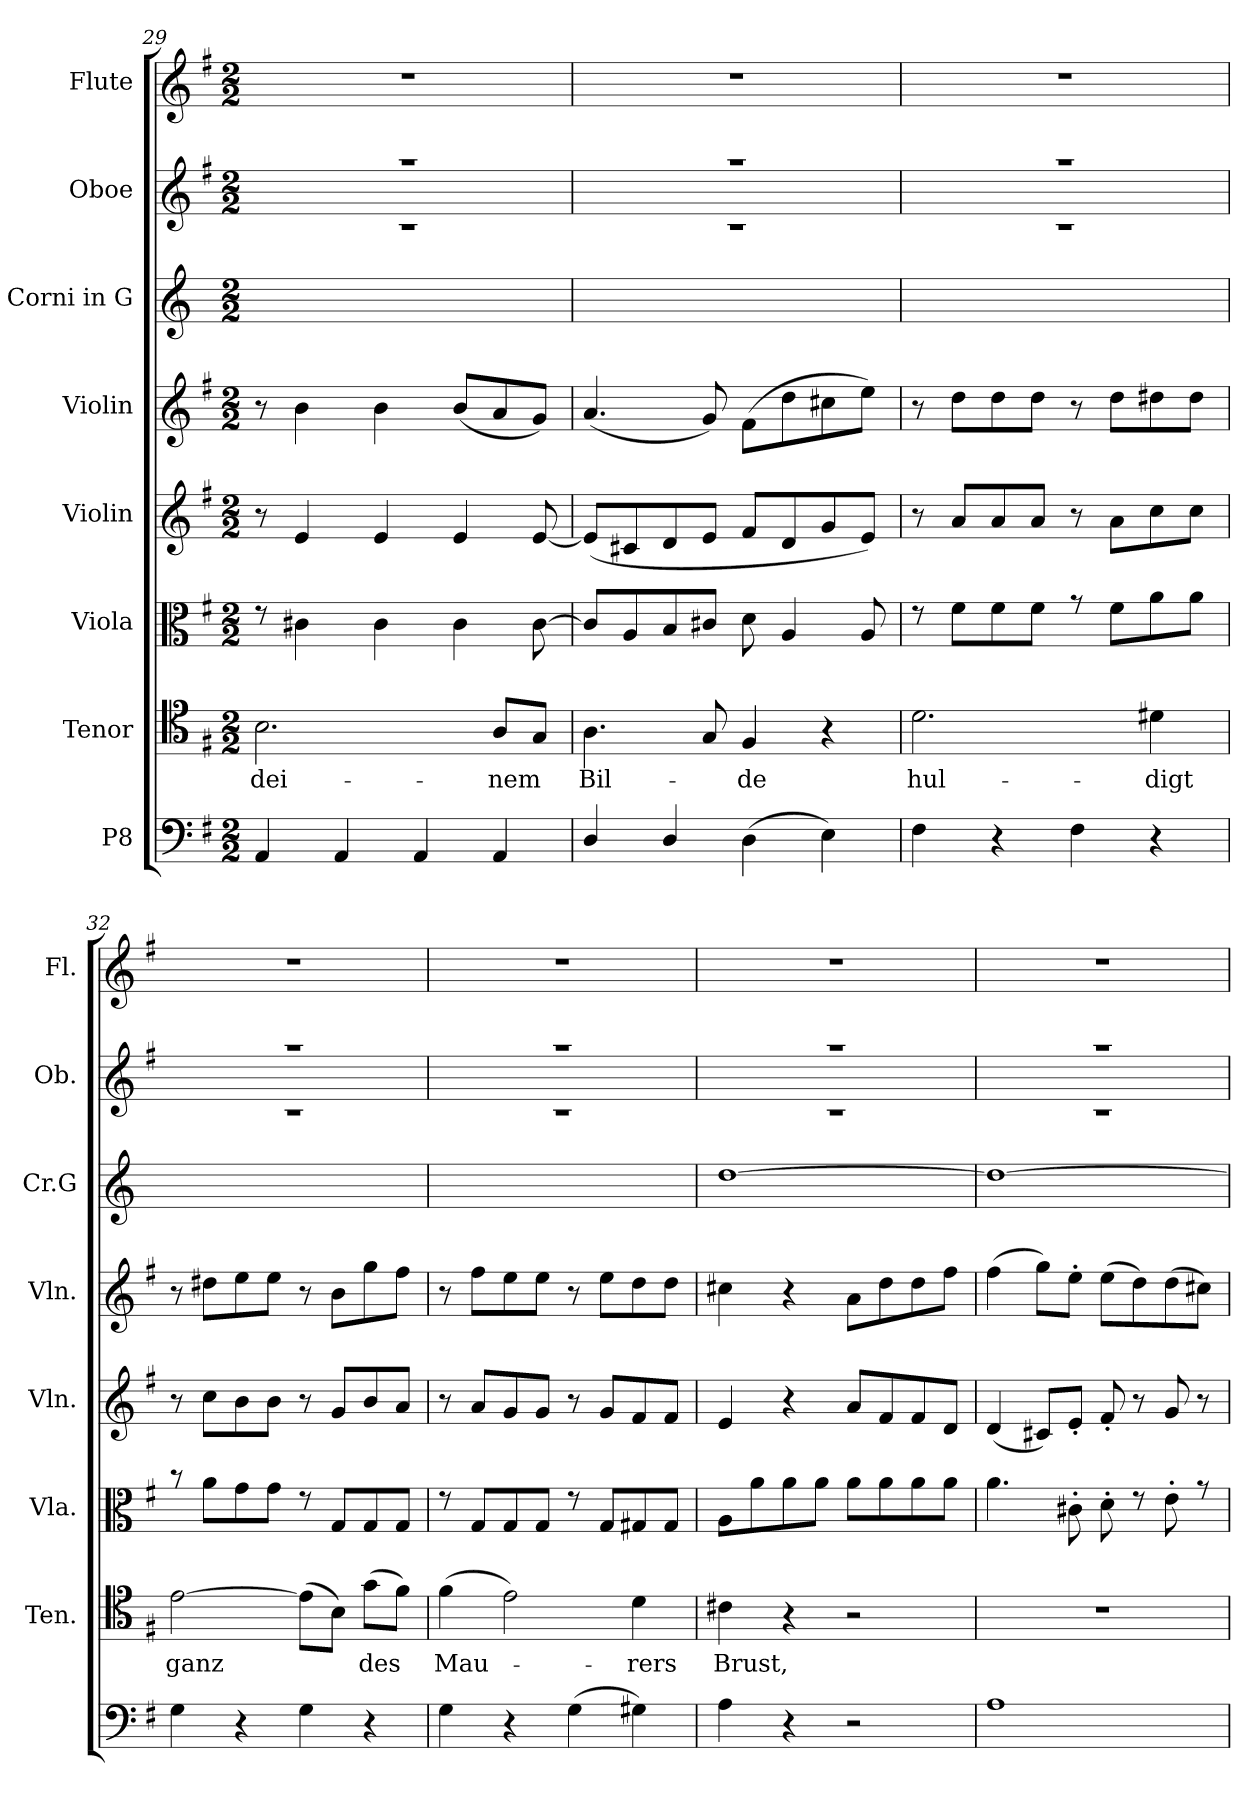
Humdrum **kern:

**kern	**kern	**text	**kern	**kern	**kern	**kern	**kern	**kern
*part8	*part7	*part7	*part6	*part5	*part4	*part3	*part2	*part1
*staff8	*staff7	*staff7	*staff6	*staff5	*staff4	*staff3	*staff2	*staff1
*I"P8	*I"Tenor	*	*I"Viola	*I"Violin	*I"Violin	*I"Corni in G	*I"Oboe	*I"Flute
*	*I'Ten.	*	*I'Vla.	*I'Vln.	*I'Vln.	*I'Cr.G	*I'Ob.	*I'Fl.
!!LO:PB:g=z
*clefF4	*clefC4	*	*clefC3	*clefG2	*clefG2	*clefG2	*clefG2	*clefG2
*	*	*	*	*	*	*ITrd3c5	*	*
*k[f#]	*k[f#]	*	*k[f#]	*k[f#]	*k[f#]	*k[f#]	*k[f#]	*k[f#]
*G:	*G:	*	*G:	*G:	*G:	*G:	*G:	*G:
*M2/2	*M2/2	*	*M2/2	*M2/2	*M2/2	*M2/2	*M2/2	*M2/2
=29	=29	=29	=29	=29	=29	=29	=29	=29
!	!	!LO:LY:b	!	!	!	!	!	!
*	*	*	*^	*	*	*^	*^	*
4AA/	2.B\	dei-	8r	1ryy	8r	8r	1ryy	1ryy	1raa	1rc	1r
.	.	.	4c#X\	.	4e/	4b\	.	.	.	.	.
4AA/	.	.	.	.	.	.	.	.	.	.	.
.	.	.	4c#\	.	4e/	4b\	.	.	.	.	.
4AA/	.	.	.	.	.	.	.	.	.	.	.
.	.	.	4c#\	.	4e/	(<8b/L	.	.	.	.	.
!	!	!LO:LY:b	!	!	!	!	!	!	!	!	!
4AA/	8A/L	-nem	.	.	.	8a/	.	.	.	.	.
.	8G/J	.	[<8c#\	.	[<8e/	8g/J)	.	.	.	.	.
=30	=30	=30	=30	=30	=30	=30	=30	=30	=30	=30	=30
!	!	!LO:LY:b	!	!	!	!	!	!	!	!	!
4D/	4.A\	Bil-	8c#/L]	1ryy	(<8e/L]	(<4.a/	1ryy	1ryy	1raa	1rc	1r
.	.	.	8A/	.	8c#X/	.	.	.	.	.	.
4D/	.	.	8B/	.	8d/	.	.	.	.	.	.
.	8G/	.	8c#X/J	.	8e/J	8g/)	.	.	.	.	.
!	!	!LO:LY:b	!	!	!	!	!	!	!	!	!
(>4D\	4F#/	-de	8d\	.	8f#/L	(>8f#\L	.	.	.	.	.
.	.	.	4A/	.	8d/	8dd\	.	.	.	.	.
4E\)	4r	.	.	.	8g/	8cc#X\	.	.	.	.	.
.	.	.	8A/	.	8e/J)	8ee\J)	.	.	.	.	.
=31	=31	=31	=31	=31	=31	=31	=31	=31	=31	=31	=31
!	!	!LO:LY:b	!	!	!	!	!	!	!	!	!
4F#\	2.d\	hul-	8r	1ryy	8r	8r	1ryy	1ryy	1raa	1rc	1r
.	.	.	8f#\L	.	8a/L	8dd\L	.	.	.	.	.
4r	.	.	8f#\	.	8a/	8dd\	.	.	.	.	.
.	.	.	8f#\J	.	8a/J	8dd\J	.	.	.	.	.
4F#\	.	.	8r	.	8r	8r	.	.	.	.	.
.	.	.	8f#\L	.	8a\L	8dd\L	.	.	.	.	.
!	!	!LO:LY:b	!	!	!	!	!	!	!	!	!
4r	4d#X\	-digt	8a\	.	8cc\	8dd#X\	.	.	.	.	.
.	.	.	8a\J	.	8cc\J	8dd#\J	.	.	.	.	.
=32	=32	=32	=32	=32	=32	=32	=32	=32	=32	=32	=32
!	!	!LO:LY:b	!	!	!	!	!	!	!	!	!
4G\	[>2e\	ganz	8r	1ryy	8r	8r	1ryy	1ryy	1raa	1rc	1r
.	.	.	8a\L	.	8cc\L	8dd#X\L	.	.	.	.	.
4r	.	.	8g\	.	8b\	8ee\	.	.	.	.	.
.	.	.	8g\J	.	8b\J	8ee\J	.	.	.	.	.
4G\	(>8e\L]	.	8r	.	8r	8r	.	.	.	.	.
.	8B\J)	.	8G/L	.	8g/L	8b\L	.	.	.	.	.
!	!	!LO:LY:b	!	!	!	!	!	!	!	!	!
4r	(>8g\L	des	8G/	.	8b/	8gg\	.	.	.	.	.
.	8f#\J)	.	8G/J	.	8a/J	8ff#\J	.	.	.	.	.
=33	=33	=33	=33	=33	=33	=33	=33	=33	=33	=33	=33
!	!	!LO:LY:b	!	!	!	!	!	!	!	!	!
4G\	(>4f#\	Mau-	8r	1ryy	8r	8r	1ryy	1ryy	1raa	1rc	1r
.	.	.	8G/L	.	8a/L	8ff#\L	.	.	.	.	.
4r	2e\)	.	8G/	.	8g/	8ee\	.	.	.	.	.
.	.	.	8G/J	.	8g/J	8ee\J	.	.	.	.	.
(>4G\	.	.	8r	.	8r	8r	.	.	.	.	.
.	.	.	8G/L	.	8g/L	8ee\L	.	.	.	.	.
!	!	!LO:LY:b	!	!	!	!	!	!	!	!	!
4G#X\)	4d\	-rers	8G#X/	.	8f#/	8dd\	.	.	.	.	.
.	.	.	8G#/J	.	8f#/J	8dd\J	.	.	.	.	.
=34	=34	=34	=34	=34	=34	=34	=34	=34	=34	=34	=34
!	!	!LO:LY:b	!	!	!	!	!	!	!	!	!
4A\	4c#X\	Brust,	8A\L	1ryy	4e/	4cc#X\	[>1a	1ryy	1raa	1rc	1r
.	.	.	8a\	.	.	.	.	.	.	.	.
4r	4r	.	8a\	.	4r	4r	.	.	.	.	.
.	.	.	8a\J	.	.	.	.	.	.	.	.
2r	2r	.	8a\L	.	8a/L	8a\L	.	.	.	.	.
.	.	.	8a\	.	8f#/	8dd\	.	.	.	.	.
.	.	.	8a\	.	8f#/	8dd\	.	.	.	.	.
.	.	.	8a\J	.	8d/J	8ff#\J	.	.	.	.	.
!!LO:LB:g=z
=35	=35	=35	=35	=35	=35	=35	=35	=35	=35	=35	=35
1A	1r	.	4.a\	1ryy	(<4d/	(>4ff#\	1a_	1ryy	1raa	1rc	1r
.	.	.	.	.	8c#X/L)	8gg\L)	.	.	.	.	.
.	.	.	8c#X'>\	.	8e'>/J	8ee'>\J	.	.	.	.	.
.	.	.	8d'>\	.	8f#'>/	(>8ee\L	.	.	.	.	.
.	.	.	8r	.	8r	8dd\)	.	.	.	.	.
.	.	.	8e'>\	.	8g/	(>8dd\	.	.	.	.	.
.	.	.	8r	.	8r	8cc#X\J)	.	.	.	.	.
*	*	*	*	*	*	*	*v	*v	*	*	*
*	*	*	*v	*v	*	*	*	*v	*v	*
=	=	=	=	=	=	=	=	=
*-	*-	*-	*-	*-	*-	*-	*-	*-
